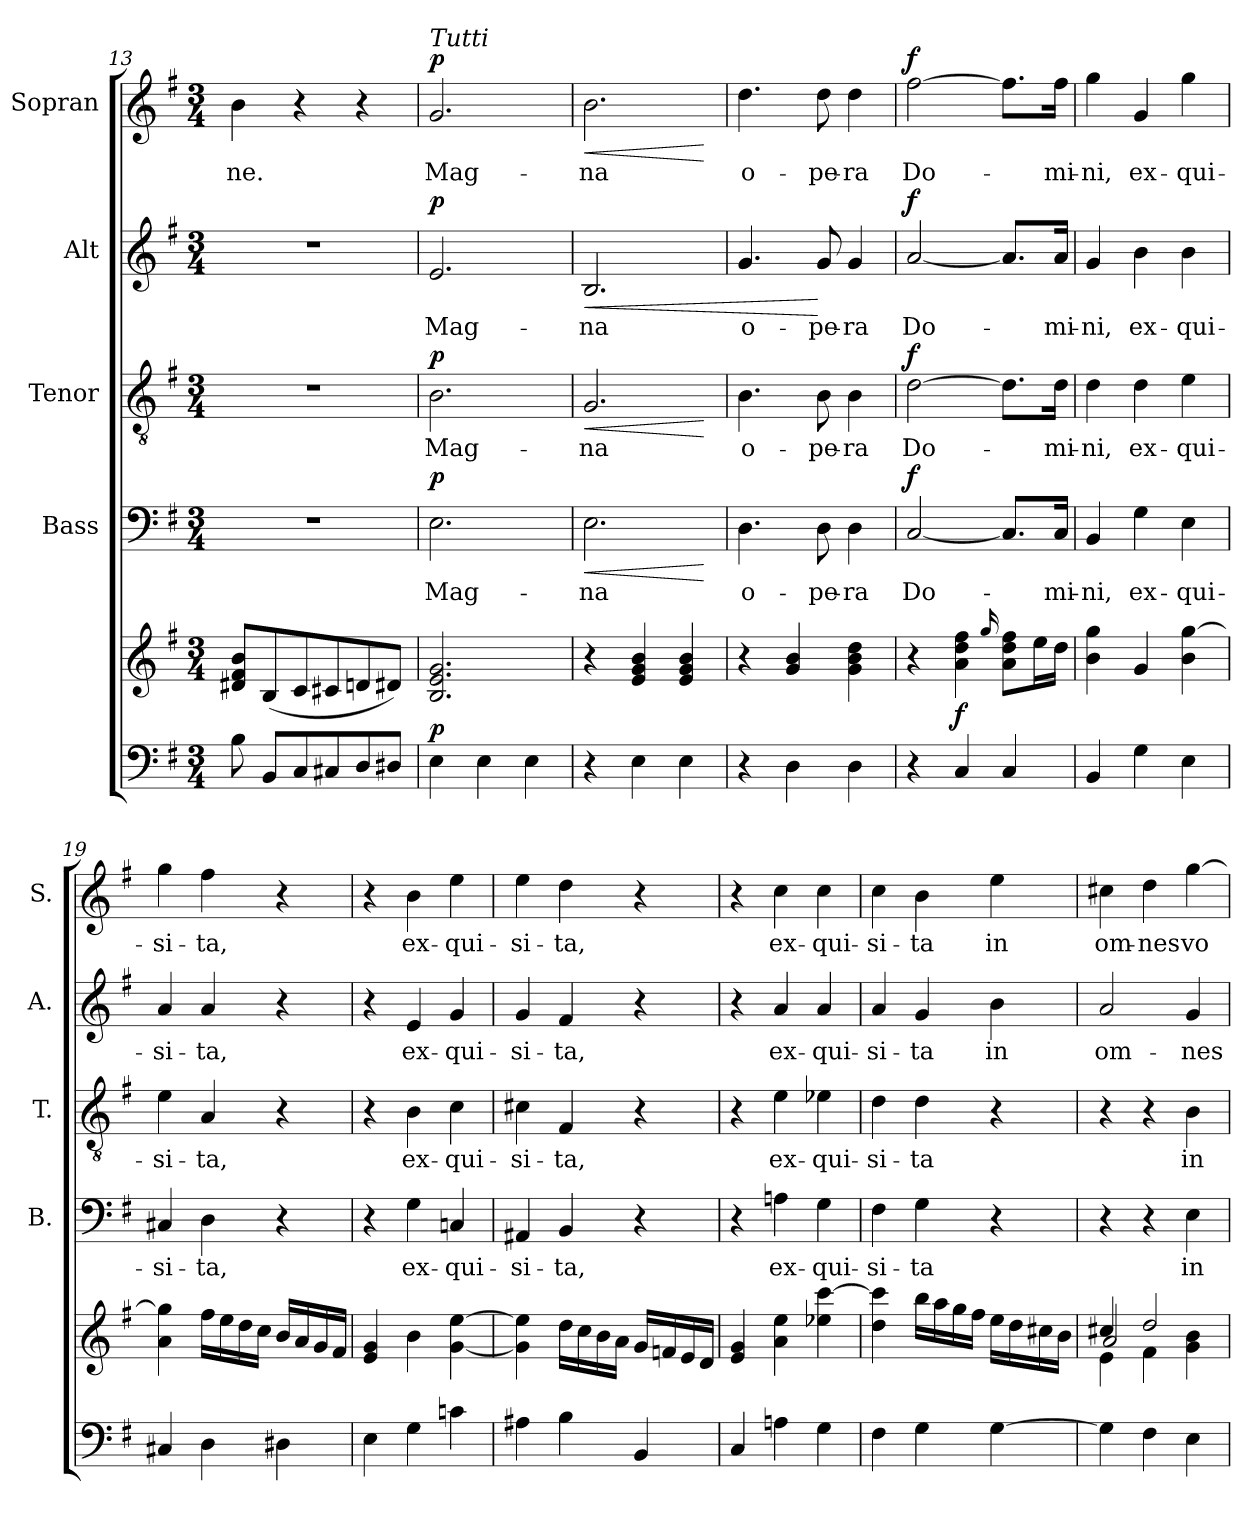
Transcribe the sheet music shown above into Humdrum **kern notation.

**kern	**kern	**dynam	**kern	**text	**dynam	**kern	**text	**dynam	**kern	**text	**dynam	**kern	**text	**dynam
*part5	*part5	*part5	*part4	*part4	*part4	*part3	*part3	*part3	*part2	*part2	*part2	*part1	*part1	*part1
*staff6	*staff5	*staff5/6	*staff4	*staff4	*staff4	*staff3	*staff3	*staff3	*staff2	*staff2	*staff2	*staff1	*staff1	*staff1
*	*	*	*I"Bass	*	*	*I"Tenor	*	*	*I"Alt	*	*	*I"Sopran	*	*
*	*	*	*I'B.	*	*	*I'T.	*	*	*I'A.	*	*	*I'S.	*	*
*clefF4	*clefG2	*	*clefF4	*	*	*clefGv2	*	*	*clefG2	*	*	*clefG2	*	*
*k[f#]	*k[f#]	*	*k[f#]	*	*	*k[f#]	*	*	*k[f#]	*	*	*k[f#]	*	*
*G:	*G:	*	*G:	*	*	*G:	*	*	*G:	*	*	*G:	*	*
*M3/4	*M3/4	*	*M3/4	*	*	*M3/4	*	*	*M3/4	*	*	*M3/4	*	*
=13	=13	=13	=13	=13	=13	=13	=13	=13	=13	=13	=13	=13	=13	=13
!	!	!	!	!	!	!	!	!	!	!	!	!	!LO:LY:b	!
8B\	8d#X/ 8f#/ 8b/L	.	2.r	.	.	2.r	.	.	2.r	.	.	4b\	-ne.	.
8BB/L	(<8B/	.	.	.	.	.	.	.	.	.	.	.	.	.
8C/	8c/	.	.	.	.	.	.	.	.	.	.	4r	.	.
8C#X/	8c#X/	.	.	.	.	.	.	.	.	.	.	.	.	.
8D/	8dn/	.	.	.	.	.	.	.	.	.	.	4r	.	.
8D#X/J	8d#X/J)	.	.	.	.	.	.	.	.	.	.	.	.	.
=14	=14	=14	=14	=14	=14	=14	=14	=14	=14	=14	=14	=14	=14	=14
!	!	!	!	!	!	!	!	!	!	!	!	!LO:TX:a:i:t=Tutti	!	!
!	!	!LO:DY:a=2	!	!LO:LY:b	!LO:DY:a	!	!LO:LY:b	!LO:DY:a	!	!LO:LY:b	!LO:DY:a	!	!LO:LY:b	!LO:DY:a
4E\	2.B/ 2.e/ 2.g/	p	2.E\	Mag-	p	2.B\	Mag-	p	2.e/	Mag-	p	2.g/	Mag-	p
4E\	.	.	.	.	.	.	.	.	.	.	.	.	.	.
4E\	.	.	.	.	.	.	.	.	.	.	.	.	.	.
=15	=15	=15	=15	=15	=15	=15	=15	=15	=15	=15	=15	=15	=15	=15
!	!	!	!	!LO:LY:b	!LO:HP:b	!	!LO:LY:b	!LO:HP:b	!	!LO:LY:b	!LO:HP:b	!	!LO:LY:b	!LO:HP:b
4r	4r	.	2.E\	-na	<	2.G/	-na	<	2.B/	-na	<	2.b\	-na	<
4E\	4e/ 4g/ 4b/	.	.	.	.	.	.	.	.	.	.	.	.	.
4E\	4e/ 4g/ 4b/	.	.	.	.	.	.	.	.	.	.	.	.	.
.	.	.	.	.	[	.	.	[	.	.	.	.	.	[
=16	=16	=16	=16	=16	=16	=16	=16	=16	=16	=16	=16	=16	=16	=16
!	!	!	!	!LO:LY:b	!	!	!LO:LY:b	!	!	!LO:LY:b	!	!	!LO:LY:b	!
4r	4r	.	4.D\	o-	.	4.B\	o-	.	4.g/	o-	.	4.dd\	o-	.
4D\	4g/ 4b/	.	.	.	.	.	.	.	.	.	.	.	.	.
!	!	!	!	!LO:LY:b	!	!	!LO:LY:b	!	!	!LO:LY:b	!	!	!LO:LY:b	!
.	.	.	8D\	-pe-	.	8B\	-pe-	.	8g/	-pe-	[	8dd\	-pe-	.
!	!	!	!	!LO:LY:b	!	!	!LO:LY:b	!	!	!LO:LY:b	!	!	!LO:LY:b	!
4D\	4g\ 4b\ 4dd\	.	4D\	-ra	.	4B\	-ra	.	4g/	-ra	.	4dd\	-ra	.
=17	=17	=17	=17	=17	=17	=17	=17	=17	=17	=17	=17	=17	=17	=17
!	!	!	!	!LO:LY:b	!LO:DY:a	!	!LO:LY:b	!LO:DY:a	!	!LO:LY:b	!LO:DY:a	!	!LO:LY:b	!LO:DY:a
4r	4r	.	[2C/	Do-	f	[2d\	Do-	f	[2a/	Do-	f	[2ff#\	Do-	f
!	!	!LO:DY:a=2	!	!	!	!	!	!	!	!	!	!	!	!
4C/	4a\ 4dd\ 4ff#\	f	.	.	.	.	.	.	.	.	.	.	.	.
.	16qqgg/	.	.	.	.	.	.	.	.	.	.	.	.	.
4C/	8a\ 8dd\ 8ff#\L	.	8.C/L]	.	.	8.d\L]	.	.	8.a/L]	.	.	8.ff#\L]	.	.
.	16ee\L	.	.	.	.	.	.	.	.	.	.	.	.	.
!	!	!	!	!LO:LY:b	!	!	!LO:LY:b	!	!	!LO:LY:b	!	!	!LO:LY:b	!
.	16dd\JJ	.	16C/Jk	-mi-	.	16d\Jk	-mi-	.	16a/Jk	-mi-	.	16ff#\Jk	-mi-	.
!!LO:LB:g=z
=18	=18	=18	=18	=18	=18	=18	=18	=18	=18	=18	=18	=18	=18	=18
!	!	!	!	!LO:LY:b	!	!	!LO:LY:b	!	!	!LO:LY:b	!	!	!LO:LY:b	!
4BB/	4b\ 4gg\	.	4BB/	-ni,	.	4d\	-ni,	.	4g/	-ni,	.	4gg\	-ni,	.
!	!	!	!	!LO:LY:b	!	!	!LO:LY:b	!	!	!LO:LY:b	!	!	!LO:LY:b	!
4G\	4g/	.	4G\	ex-	.	4d\	ex-	.	4b\	ex-	.	4g/	ex-	.
!	!	!	!	!LO:LY:b	!	!	!LO:LY:b	!	!	!LO:LY:b	!	!	!LO:LY:b	!
4E\	4b\ [4gg\	.	4E\	-qui-	.	4e\	-qui-	.	4b\	-qui-	.	4gg\	-qui-	.
=19	=19	=19	=19	=19	=19	=19	=19	=19	=19	=19	=19	=19	=19	=19
!	!	!	!	!LO:LY:b	!	!	!LO:LY:b	!	!	!LO:LY:b	!	!	!LO:LY:b	!
4C#X/	4a\ 4gg\]	.	4C#X/	-si-	.	4e\	-si-	.	4a/	-si-	.	4gg\	-si-	.
!	!	!	!	!LO:LY:b	!	!	!LO:LY:b	!	!	!LO:LY:b	!	!	!LO:LY:b	!
4D\	16ff#\LL	.	4D\	-ta,	.	4A/	-ta,	.	4a/	-ta,	.	4ff#\	-ta,	.
.	16ee\	.	.	.	.	.	.	.	.	.	.	.	.	.
.	16dd\	.	.	.	.	.	.	.	.	.	.	.	.	.
.	16cc\JJ	.	.	.	.	.	.	.	.	.	.	.	.	.
4D#X\	16b/LL	.	4r	.	.	4r	.	.	4r	.	.	4r	.	.
.	16a/	.	.	.	.	.	.	.	.	.	.	.	.	.
.	16g/	.	.	.	.	.	.	.	.	.	.	.	.	.
.	16f#/JJ	.	.	.	.	.	.	.	.	.	.	.	.	.
=20	=20	=20	=20	=20	=20	=20	=20	=20	=20	=20	=20	=20	=20	=20
4E\	4e/ 4g/	.	4r	.	.	4r	.	.	4r	.	.	4r	.	.
!	!	!	!	!LO:LY:b	!	!	!LO:LY:b	!	!	!LO:LY:b	!	!	!LO:LY:b	!
4G\	4b\	.	4G\	ex-	.	4B\	ex-	.	4e/	ex-	.	4b\	ex-	.
!	!	!	!	!LO:LY:b	!	!	!LO:LY:b	!	!	!LO:LY:b	!	!	!LO:LY:b	!
4cn\	[4g\ [4ee\	.	4Cn/	-qui-	.	4c\	-qui-	.	4g/	-qui-	.	4ee\	-qui-	.
=21	=21	=21	=21	=21	=21	=21	=21	=21	=21	=21	=21	=21	=21	=21
!	!	!	!	!LO:LY:b	!	!	!LO:LY:b	!	!	!LO:LY:b	!	!	!LO:LY:b	!
4A#X\	4g\] 4ee\]	.	4AA#X/	-si-	.	4c#X\	-si-	.	4g/	-si-	.	4ee\	-si-	.
!	!	!	!	!LO:LY:b	!	!	!LO:LY:b	!	!	!LO:LY:b	!	!	!LO:LY:b	!
4B\	16dd\LL	.	4BB/	-ta,	.	4F#/	-ta,	.	4f#/	-ta,	.	4dd\	-ta,	.
.	16cc\	.	.	.	.	.	.	.	.	.	.	.	.	.
.	16b\	.	.	.	.	.	.	.	.	.	.	.	.	.
.	16a\JJ	.	.	.	.	.	.	.	.	.	.	.	.	.
4BB/	16g/LL	.	4r	.	.	4r	.	.	4r	.	.	4r	.	.
.	16fn/	.	.	.	.	.	.	.	.	.	.	.	.	.
.	16e/	.	.	.	.	.	.	.	.	.	.	.	.	.
.	16d/JJ	.	.	.	.	.	.	.	.	.	.	.	.	.
=22	=22	=22	=22	=22	=22	=22	=22	=22	=22	=22	=22	=22	=22	=22
4C/	4e/ 4g/	.	4r	.	.	4r	.	.	4r	.	.	4r	.	.
!	!	!	!	!LO:LY:b	!	!	!LO:LY:b	!	!	!LO:LY:b	!	!	!LO:LY:b	!
4An\	4a\ 4ee\	.	4An\	ex-	.	4e\	ex-	.	4a/	ex-	.	4cc\	ex-	.
!	!	!	!	!LO:LY:b	!	!	!LO:LY:b	!	!	!LO:LY:b	!	!	!LO:LY:b	!
4G\	4ee-X\ [4ccc\	.	4G\	-qui-	.	4e-X\	-qui-	.	4a/	-qui-	.	4cc\	-qui-	.
!!LO:PB:g=z
=23	=23	=23	=23	=23	=23	=23	=23	=23	=23	=23	=23	=23	=23	=23
!	!	!	!	!LO:LY:b	!	!	!LO:LY:b	!	!	!LO:LY:b	!	!	!LO:LY:b	!
4F#\	4dd\ 4ccc\]	.	4F#\	-si-	.	4d\	-si-	.	4a/	-si-	.	4cc\	-si-	.
!	!	!	!	!LO:LY:b	!	!	!LO:LY:b	!	!	!LO:LY:b	!	!	!LO:LY:b	!
4G\	16bb\LL	.	4G\	-ta	.	4d\	-ta	.	4g/	-ta	.	4b\	-ta	.
.	16aa\	.	.	.	.	.	.	.	.	.	.	.	.	.
.	16gg\	.	.	.	.	.	.	.	.	.	.	.	.	.
.	16ff#\JJ	.	.	.	.	.	.	.	.	.	.	.	.	.
!	!	!	!	!	!	!	!	!	!	!LO:LY:b	!	!	!LO:LY:b	!
[4G\	16ee\LL	.	4r	.	.	4r	.	.	4b\	in	.	4ee\	in	.
.	16dd\	.	.	.	.	.	.	.	.	.	.	.	.	.
.	16cc#X\	.	.	.	.	.	.	.	.	.	.	.	.	.
.	16b\JJ	.	.	.	.	.	.	.	.	.	.	.	.	.
=24	=24	=24	=24	=24	=24	=24	=24	=24	=24	=24	=24	=24	=24	=24
*	*^	*	*	*	*	*	*	*	*	*	*	*	*	*
*	*	*^	*	*	*	*	*	*	*	*	*	*	*	*	*
!	!	!	!	!	!	!	!	!	!	!	!	!LO:LY:b	!	!	!LO:LY:b	!
4G\]	4cc#X/	4e\	2a/	.	4r	.	.	4r	.	.	2a/	om-	.	4cc#X\	om-	.
!	!	!	!	!	!	!	!	!	!	!	!	!	!	!	!LO:LY:b	!
4F#\	2dd/	4f#\	.	.	4r	.	.	4r	.	.	.	.	.	4dd\	-nes	.
!	!	!	!	!	!	!LO:LY:b	!	!	!LO:LY:b	!	!	!LO:LY:b	!	!	!LO:LY:b	!
4E\	.	4g\ 4b\	4ryy	.	4E\	in	.	4B\	in	.	4g/	-nes	.	[4gg\	vo-	.
*	*v	*v	*v	*	*	*	*	*	*	*	*	*	*	*	*	*
=	=	=	=	=	=	=	=	=	=	=	=	=	=	=
*-	*-	*-	*-	*-	*-	*-	*-	*-	*-	*-	*-	*-	*-	*-
